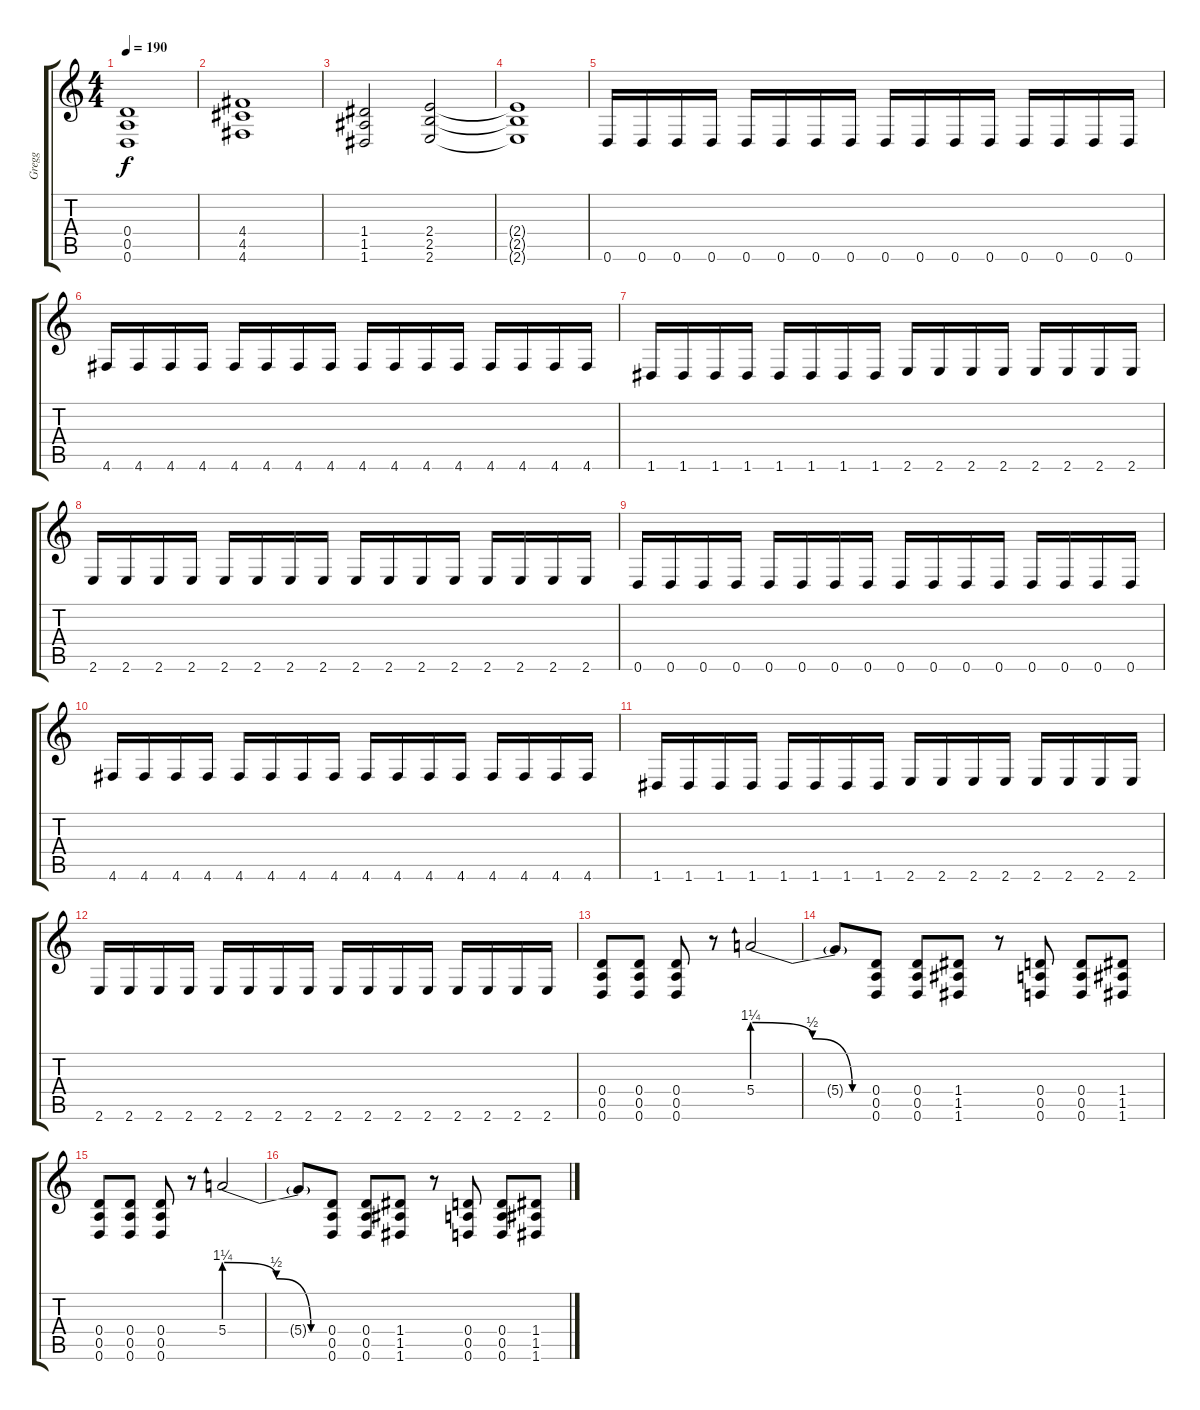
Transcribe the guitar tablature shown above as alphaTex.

\track ("Gregg" "Gregg") {instrument overdrivenguitar}
\staff {score tabs}
\tuning (E4 B3 G3 D3 A2 D2) {hide}
\ts (4 4)
\tempo 190
\clef g2
\ks c
(0.4 0.5 0.6).1{dy f} |
(4.4 4.5 4.6).1 |
(1.4 1.5 1.6).2 (2.4 2.5 2.6).2 |
(2.4{t} 2.5{t} 2.6{t}).1 |
0.6.16 0.6.16 0.6.16 0.6.16 0.6.16 0.6.16 0.6.16 0.6.16 0.6.16 0.6.16 0.6.16 0.6.16 0.6.16 0.6.16 0.6.16 0.6.16 |
4.6.16 4.6.16 4.6.16 4.6.16 4.6.16 4.6.16 4.6.16 4.6.16 4.6.16 4.6.16 4.6.16 4.6.16 4.6.16 4.6.16 4.6.16 4.6.16 |
1.6.16 1.6.16 1.6.16 1.6.16 1.6.16 1.6.16 1.6.16 1.6.16 2.6.16 2.6.16 2.6.16 2.6.16 2.6.16 2.6.16 2.6.16 2.6.16 |
2.6.16 2.6.16 2.6.16 2.6.16 2.6.16 2.6.16 2.6.16 2.6.16 2.6.16 2.6.16 2.6.16 2.6.16 2.6.16 2.6.16 2.6.16 2.6.16 |
0.6.16 0.6.16 0.6.16 0.6.16 0.6.16 0.6.16 0.6.16 0.6.16 0.6.16 0.6.16 0.6.16 0.6.16 0.6.16 0.6.16 0.6.16 0.6.16 |
4.6.16 4.6.16 4.6.16 4.6.16 4.6.16 4.6.16 4.6.16 4.6.16 4.6.16 4.6.16 4.6.16 4.6.16 4.6.16 4.6.16 4.6.16 4.6.16 |
1.6.16 1.6.16 1.6.16 1.6.16 1.6.16 1.6.16 1.6.16 1.6.16 2.6.16 2.6.16 2.6.16 2.6.16 2.6.16 2.6.16 2.6.16 2.6.16 |
2.6.16 2.6.16 2.6.16 2.6.16 2.6.16 2.6.16 2.6.16 2.6.16 2.6.16 2.6.16 2.6.16 2.6.16 2.6.16 2.6.16 2.6.16 2.6.16 |
(0.4 0.5 0.6).8 (0.4 0.5 0.6).8 (0.4 0.5 0.6).8 r.8 5.4{be (custom 0 5 30 2 50 0 60 0)}.2 |
5.4{t}.8 (0.4 0.5 0.6).8 (0.4 0.5 0.6).8 (1.4 1.5 1.6).8 r.8 (0.4 0.5 0.6).8 (0.4 0.5 0.6).8 (1.4 1.5 1.6).8 |
(0.4 0.5 0.6).8 (0.4 0.5 0.6).8 (0.4 0.5 0.6).8 r.8 5.4{be (custom 0 5 30 2 50 0 60 0)}.2 |
5.4{t}.8 (0.4 0.5 0.6).8 (0.4 0.5 0.6).8 (1.4 1.5 1.6).8 r.8 (0.4 0.5 0.6).8 (0.4 0.5 0.6).8 (1.4 1.5 1.6).8
